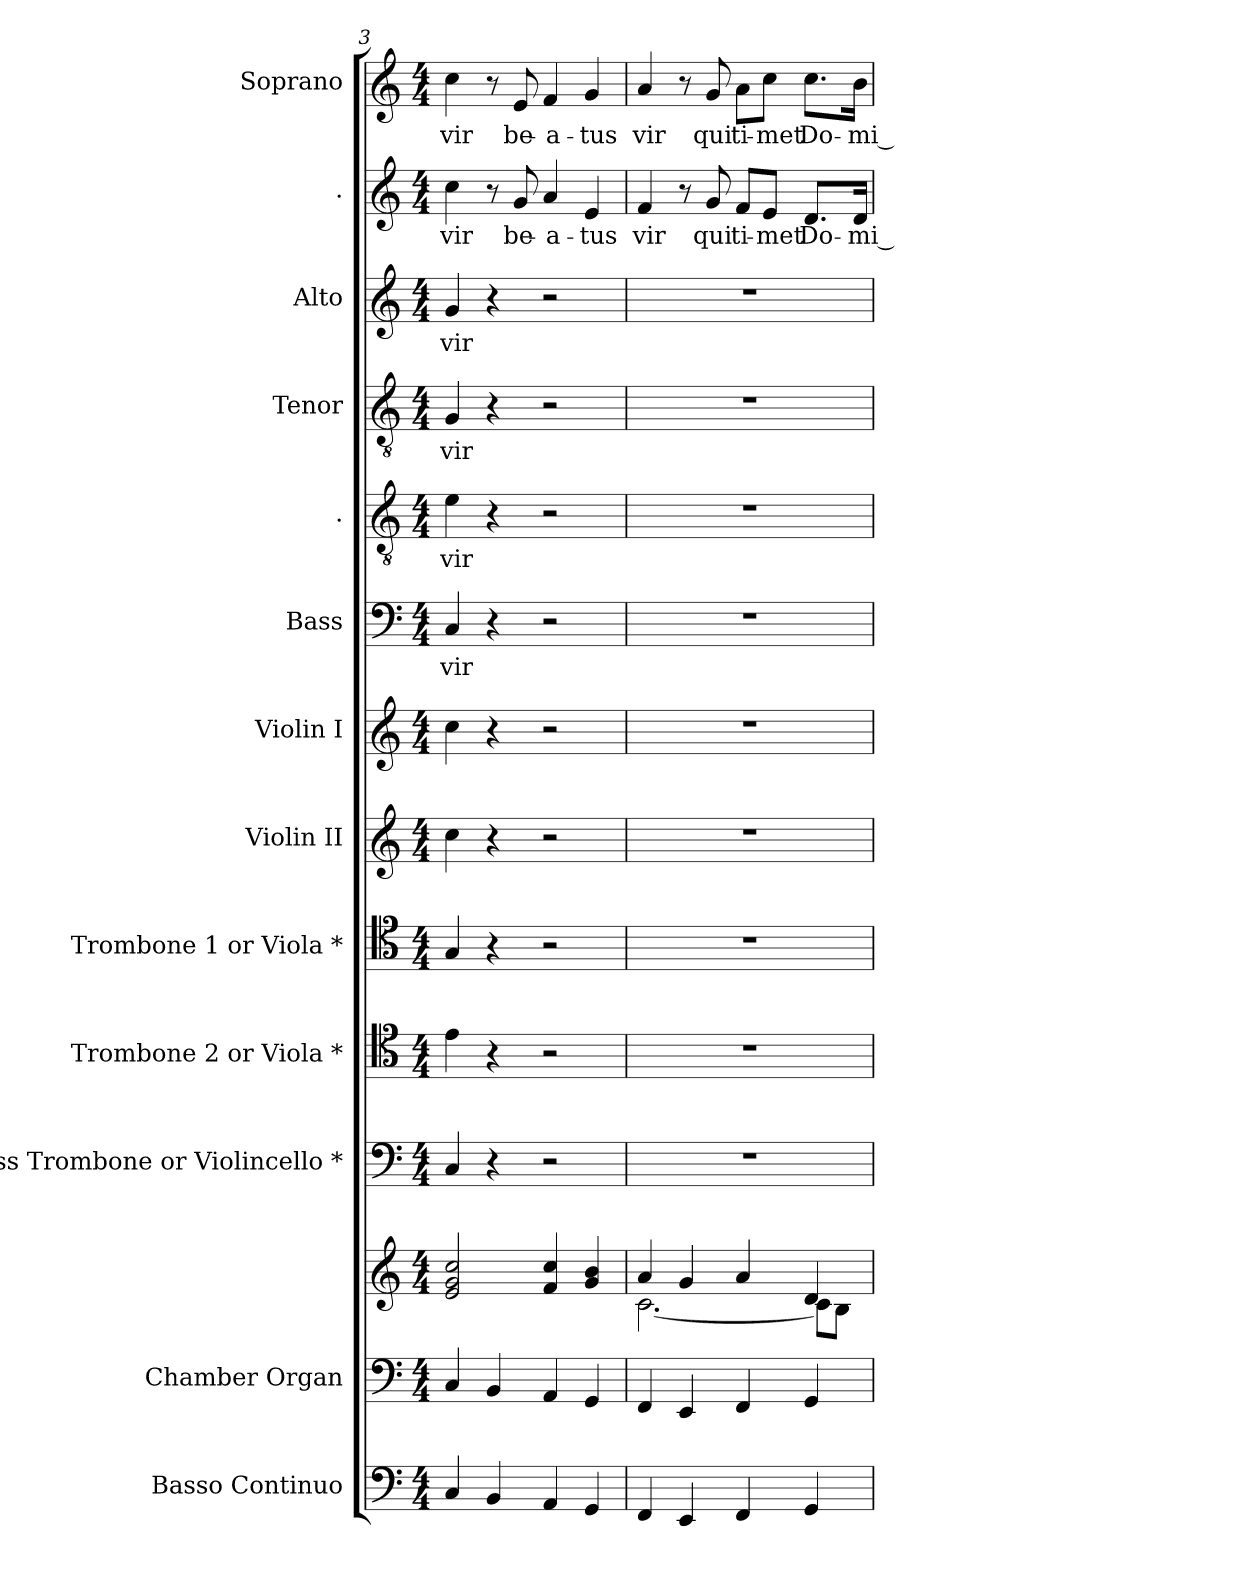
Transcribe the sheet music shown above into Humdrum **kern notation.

**kern	**kern	**kern	**kern	**kern	**kern	**kern	**kern	**kern	**text	**kern	**text	**kern	**text	**kern	**text	**kern	**text	**kern	**text
*part13	*part12	*part12	*part11	*part10	*part9	*part8	*part7	*part6	*part6	*part5	*part5	*part4	*part4	*part3	*part3	*part2	*part2	*part1	*part1
*staff14	*staff13	*staff12	*staff11	*staff10	*staff9	*staff8	*staff7	*staff6	*staff6	*staff5	*staff5	*staff4	*staff4	*staff3	*staff3	*staff2	*staff2	*staff1	*staff1
*I"Basso  Continuo	*I"Chamber  Organ	*	*I"Bass Trombone or Violincello *	*I"Trombone 2 or Viola *	*I"Trombone 1 or Viola *	*I"Violin II	*I"Violin I	*I"Bass	*	*I".	*	*I"Tenor	*	*I"Alto	*	*I".	*	*I"Soprano	*
*I'B Cont	*I'Org.	*	*I'B. Tbn.	*I'Tbn 2	*I'Tbn 1	*I'Vln. II	*I'Vln. I	*I'B.	*	*	*	*I'T,	*	*I'A.	*	*	*	*I'S.	*
*clefF4	*clefF4	*clefG2	*clefF4	*clefC4	*clefC4	*clefG2	*clefG2	*clefF4	*	*clefGv2	*	*clefGv2	*	*clefG2	*	*clefG2	*	*clefG2	*
*ITrd7c12	*	*	*	*	*	*	*	*	*	*ITrd7c12	*	*ITrd7c12	*	*	*	*	*	*	*
*k[]	*k[]	*k[]	*k[]	*k[]	*k[]	*k[]	*k[]	*k[]	*	*k[]	*	*k[]	*	*k[]	*	*k[]	*	*k[]	*
*C:	*C:	*C:	*C:	*C:	*C:	*C:	*C:	*C:	*	*C:	*	*C:	*	*C:	*	*C:	*	*C:	*
*M4/4	*M4/4	*M4/4	*M4/4	*M4/4	*M4/4	*M4/4	*M4/4	*M4/4	*	*M4/4	*	*M4/4	*	*M4/4	*	*M4/4	*	*M4/4	*
=3	=3	=3	=3	=3	=3	=3	=3	=3	=3	=3	=3	=3	=3	=3	=3	=3	=3	=3	=3
!	!	!	!	!	!	!	!	!	!LO:LY:b:color=#000000	!	!	!	!	!	!	!	!	!	!
!	!	!	!	!	!	!	!	!	!	!	!LO:LY:b:color=#000000	!	!	!	!	!	!	!	!
!	!	!	!	!	!	!	!	!	!	!	!	!	!LO:LY:b:color=#000000	!	!	!	!	!	!
!	!	!	!	!	!	!	!	!	!	!	!	!	!	!	!LO:LY:b:color=#000000	!	!	!	!
!	!	!	!	!	!	!	!	!	!	!	!	!	!	!	!	!	!LO:LY:b:color=#000000	!	!
!	!	!	!	!	!	!	!	!	!	!	!	!	!	!	!	!	!	!	!LO:LY:b:color=#000000
4CCi/	4Ci/	2ei/ 2gi 2cci	4Ci/	4ei\	4Gi/	4cci\	4cci\	4Ci/	vir	4Ei\	vir	4GGi/	vir	4gi/	vir	4cci\	vir	4cci\	vir
4BBBi/	4BBi/	.	4r	4r	4r	4r	4r	4r	.	4r	.	4r	.	4r	.	8r	.	8r	.
!	!	!	!	!	!	!	!	!	!	!	!	!	!	!	!	!	!LO:LY:b:color=#000000	!	!
!	!	!	!	!	!	!	!	!	!	!	!	!	!	!	!	!	!	!	!LO:LY:b:color=#000000
.	.	.	.	.	.	.	.	.	.	.	.	.	.	.	.	8gi/	be-	8ei/	be-
!	!	!	!	!	!	!	!	!	!	!	!	!	!	!	!	!	!LO:LY:b:color=#000000	!	!
!	!	!	!	!	!	!	!	!	!	!	!	!	!	!	!	!	!	!	!LO:LY:b:color=#000000
4AAAi/	4AAi/	4fi/ 4cci	2r	2r	2r	2r	2r	2r	.	2r	.	2r	.	2r	.	4ai/	-a-	4fi/	-a-
!	!	!	!	!	!	!	!	!	!	!	!	!	!	!	!	!	!LO:LY:b:color=#000000	!	!
!	!	!	!	!	!	!	!	!	!	!	!	!	!	!	!	!	!	!	!LO:LY:b:color=#000000
4GGGi/	4GGi/	4gi/ 4bi	.	.	.	.	.	.	.	.	.	.	.	.	.	4ei/	-tus	4gi/	-tus
=4	=4	=4	=4	=4	=4	=4	=4	=4	=4	=4	=4	=4	=4	=4	=4	=4	=4	=4	=4
*	*	*^	*	*	*	*	*	*	*	*	*	*	*	*	*	*	*	*	*
!	!	!	!	!	!	!	!	!	!	!	!	!	!	!	!	!	!	!LO:LY:b:color=#000000	!	!
!	!	!	!	!	!	!	!	!	!	!	!	!	!	!	!	!	!	!	!	!LO:LY:b:color=#000000
*^	*	*	*	*	*	*	*	*	*	*	*	*	*	*	*	*	*	*	*	*
4FFFi/	2..ryy	4FFi/	4ai/	[2.ci\	1r	1r	1r	1r	1r	1r	.	1r	.	1r	.	1r	.	4fi/	vir	4ai/	vir
4EEEi/	.	4EEi/	4gi/	.	.	.	.	.	.	.	.	.	.	.	.	.	.	8r	.	8r	.
!	!	!	!	!	!	!	!	!	!	!	!	!	!	!	!	!	!	!	!LO:LY:b:color=#000000	!	!
!	!	!	!	!	!	!	!	!	!	!	!	!	!	!	!	!	!	!	!	!	!LO:LY:b:color=#000000
.	.	.	.	.	.	.	.	.	.	.	.	.	.	.	.	.	.	8gi/	qui	8gi/	qui
!	!	!	!	!	!	!	!	!	!	!	!	!	!	!	!	!	!	!	!LO:LY:b:color=#000000	!	!
!	!	!	!	!	!	!	!	!	!	!	!	!	!	!	!	!	!	!	!	!	!LO:LY:b:color=#000000
4FFFi/	.	4FFi/	4ai/	.	.	.	.	.	.	.	.	.	.	.	.	.	.	8fi/L	ti-	8ai\L	ti-
!	!	!	!	!	!	!	!	!	!	!	!	!	!	!	!	!	!	!	!LO:LY:b:color=#000000	!	!
!	!	!	!	!	!	!	!	!	!	!	!	!	!	!	!	!	!	!	!	!	!LO:LY:b:color=#000000
.	.	.	.	.	.	.	.	.	.	.	.	.	.	.	.	.	.	8ei/J	-met	8cci\J	-met
!	!	!	!	!	!	!	!	!	!	!	!	!	!	!	!	!	!	!	!LO:LY:b:color=#000000	!	!
!	!	!	!	!	!	!	!	!	!	!	!	!	!	!	!	!	!	!	!	!	!LO:LY:b:color=#000000
4GGGi/	.	4GGi/	4di/	8ci\L]	.	.	.	.	.	.	.	.	.	.	.	.	.	8.di/L	Do-	8.cci\L	Do-
.	8ryy	.	.	8Bi\J	.	.	.	.	.	.	.	.	.	.	.	.	.	.	.	.	.
!	!	!	!	!	!	!	!	!	!	!	!	!	!	!	!	!	!	!	!LO:LY:b:color=#000000	!	!
!	!	!	!	!	!	!	!	!	!	!	!	!	!	!	!	!	!	!	!	!	!LO:LY:b:color=#000000
.	.	.	.	.	.	.	.	.	.	.	.	.	.	.	.	.	.	16di/Jk	-mi --	16bi\Jk	-mi --
*v	*v	*	*v	*v	*	*	*	*	*	*	*	*	*	*	*	*	*	*	*	*	*
=	=	=	=	=	=	=	=	=	=	=	=	=	=	=	=	=	=	=	=
*-	*-	*-	*-	*-	*-	*-	*-	*-	*-	*-	*-	*-	*-	*-	*-	*-	*-	*-	*-
